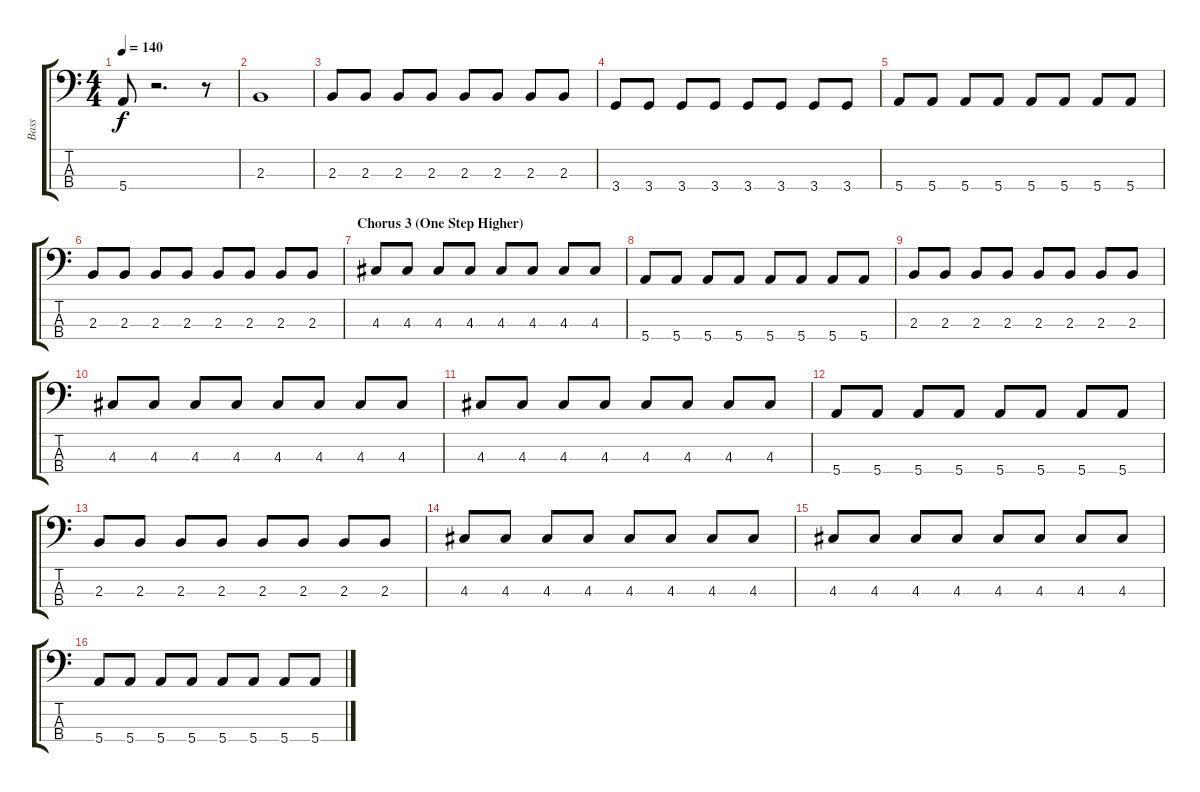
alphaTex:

\track ("Bass" "Bass") {instrument electricbassfinger}
\staff {score tabs}
\tuning (G2 D2 A1 E1) {hide}
\ts (4 4)
\tempo 140
\clef f4
\ks c
5.4.8{dy f} r.2{d} r.8 |
2.3.1 |
2.3.8 2.3.8 2.3.8 2.3.8 2.3.8 2.3.8 2.3.8 2.3.8 |
3.4.8 3.4.8 3.4.8 3.4.8 3.4.8 3.4.8 3.4.8 3.4.8 |
5.4.8 5.4.8 5.4.8 5.4.8 5.4.8 5.4.8 5.4.8 5.4.8 |
2.3.8 2.3.8 2.3.8 2.3.8 2.3.8 2.3.8 2.3.8 2.3.8 |
\section ("" "Chorus 3 (One Step Higher)")
4.3.8 4.3.8 4.3.8 4.3.8 4.3.8 4.3.8 4.3.8 4.3.8 |
5.4.8 5.4.8 5.4.8 5.4.8 5.4.8 5.4.8 5.4.8 5.4.8 |
2.3.8 2.3.8 2.3.8 2.3.8 2.3.8 2.3.8 2.3.8 2.3.8 |
4.3.8 4.3.8 4.3.8 4.3.8 4.3.8 4.3.8 4.3.8 4.3.8 |
4.3.8 4.3.8 4.3.8 4.3.8 4.3.8 4.3.8 4.3.8 4.3.8 |
5.4.8 5.4.8 5.4.8 5.4.8 5.4.8 5.4.8 5.4.8 5.4.8 |
2.3.8 2.3.8 2.3.8 2.3.8 2.3.8 2.3.8 2.3.8 2.3.8 |
4.3.8 4.3.8 4.3.8 4.3.8 4.3.8 4.3.8 4.3.8 4.3.8 |
4.3.8 4.3.8 4.3.8 4.3.8 4.3.8 4.3.8 4.3.8 4.3.8 |
5.4.8 5.4.8 5.4.8 5.4.8 5.4.8 5.4.8 5.4.8 5.4.8
